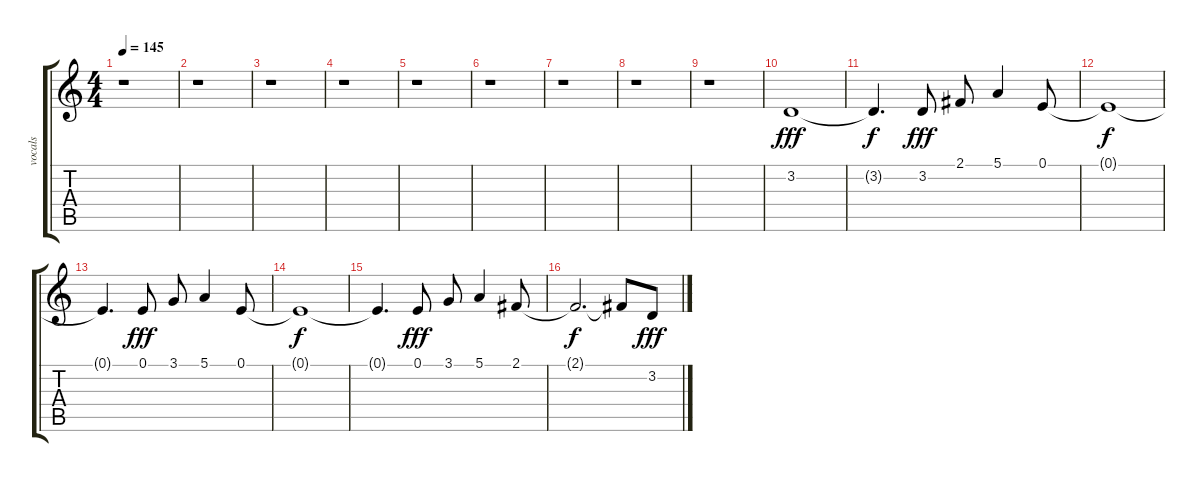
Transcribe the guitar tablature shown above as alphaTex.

\track ("vocals" "vocals") {instrument lead8bassandlead}
\staff {score tabs}
\tuning (E4 B3 G3 D3 A2 E2) {hide}
\ts (4 4)
\tempo 145
\clef g2
\ks c
r.1{dy f} |
r.1 |
r.1 |
r.1 |
r.1 |
r.1 |
r.1 |
r.1 |
r.1 |
3.2.1{dy fff} |
3.2{t}.4{d dy f} 3.2.8{dy fff} 2.1.8 5.1.4 0.1.8 |
0.1{t}.1{dy f} |
0.1{t}.4{d} 0.1.8{dy fff} 3.1.8 5.1.4 0.1.8 |
0.1{t}.1{dy f} |
0.1{t}.4{d} 0.1.8{dy fff} 3.1.8 5.1.4 2.1.8 |
2.1{t}.2{d dy f} 2.1{t}.8 3.2.8{dy fff}
